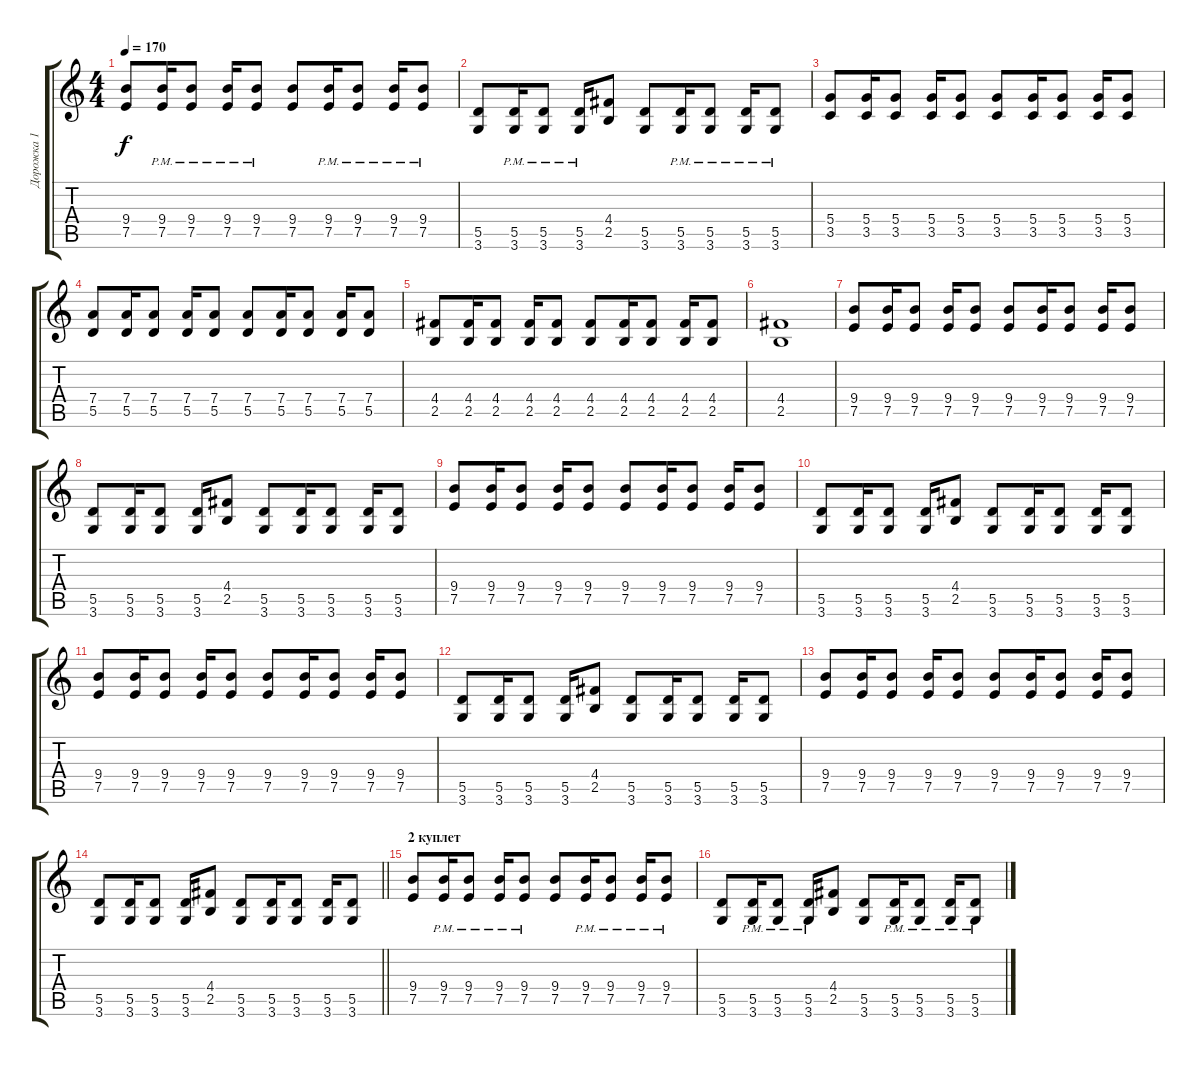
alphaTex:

\track ("Дорожка 1" "Дорожка 1") {instrument distortionguitar}
\staff {score tabs}
\tuning (E4 B3 G3 D3 A2 E2) {hide}
\ts (4 4)
\tempo 170
\clef g2
\ks c
(9.4 7.5).8{dy f} (9.4{pm} 7.5{pm}).16 (9.4{pm} 7.5{pm}).8 (9.4{pm} 7.5{pm}).16 (9.4{pm} 7.5{pm}).8 (9.4 7.5).8 (9.4{pm} 7.5{pm}).16 (9.4{pm} 7.5{pm}).8 (9.4{pm} 7.5{pm}).16 (9.4{pm} 7.5{pm}).8 |
(5.5 3.6).8 (5.5{pm} 3.6{pm}).16 (5.5{pm} 3.6{pm}).8 (5.5{pm} 3.6{pm}).16 (4.4 2.5).8 (5.5 3.6).8 (5.5{pm} 3.6{pm}).16 (5.5{pm} 3.6{pm}).8 (5.5{pm} 3.6{pm}).16 (5.5{pm} 3.6{pm}).8 |
(5.4 3.5).8 (5.4 3.5).16 (5.4 3.5).8 (5.4 3.5).16 (5.4 3.5).8 (5.4 3.5).8 (5.4 3.5).16 (5.4 3.5).8 (5.4 3.5).16 (5.4 3.5).8 |
(7.4 5.5).8 (7.4 5.5).16 (7.4 5.5).8 (7.4 5.5).16 (7.4 5.5).8 (7.4 5.5).8 (7.4 5.5).16 (7.4 5.5).8 (7.4 5.5).16 (7.4 5.5).8 |
(4.4 2.5).8 (4.4 2.5).16 (4.4 2.5).8 (4.4 2.5).16 (4.4 2.5).8 (4.4 2.5).8 (4.4 2.5).16 (4.4 2.5).8 (4.4 2.5).16 (4.4 2.5).8 |
(4.4 2.5).1 |
(9.4 7.5).8 (9.4 7.5).16 (9.4 7.5).8 (9.4 7.5).16 (9.4 7.5).8 (9.4 7.5).8 (9.4 7.5).16 (9.4 7.5).8 (9.4 7.5).16 (9.4 7.5).8 |
(5.5 3.6).8 (5.5 3.6).16 (5.5 3.6).8 (5.5 3.6).16 (4.4 2.5).8 (5.5 3.6).8 (5.5 3.6).16 (5.5 3.6).8 (5.5 3.6).16 (5.5 3.6).8 |
(9.4 7.5).8 (9.4 7.5).16 (9.4 7.5).8 (9.4 7.5).16 (9.4 7.5).8 (9.4 7.5).8 (9.4 7.5).16 (9.4 7.5).8 (9.4 7.5).16 (9.4 7.5).8 |
(5.5 3.6).8 (5.5 3.6).16 (5.5 3.6).8 (5.5 3.6).16 (4.4 2.5).8 (5.5 3.6).8 (5.5 3.6).16 (5.5 3.6).8 (5.5 3.6).16 (5.5 3.6).8 |
(9.4 7.5).8 (9.4 7.5).16 (9.4 7.5).8 (9.4 7.5).16 (9.4 7.5).8 (9.4 7.5).8 (9.4 7.5).16 (9.4 7.5).8 (9.4 7.5).16 (9.4 7.5).8 |
(5.5 3.6).8 (5.5 3.6).16 (5.5 3.6).8 (5.5 3.6).16 (4.4 2.5).8 (5.5 3.6).8 (5.5 3.6).16 (5.5 3.6).8 (5.5 3.6).16 (5.5 3.6).8 |
(9.4 7.5).8 (9.4 7.5).16 (9.4 7.5).8 (9.4 7.5).16 (9.4 7.5).8 (9.4 7.5).8 (9.4 7.5).16 (9.4 7.5).8 (9.4 7.5).16 (9.4 7.5).8 |
\barLineRight lightlight
(5.5 3.6).8 (5.5 3.6).16 (5.5 3.6).8 (5.5 3.6).16 (4.4 2.5).8 (5.5 3.6).8 (5.5 3.6).16 (5.5 3.6).8 (5.5 3.6).16 (5.5 3.6).8 |
\section ("" "2 куплет")
(9.4 7.5).8 (9.4{pm} 7.5{pm}).16 (9.4{pm} 7.5{pm}).8 (9.4{pm} 7.5{pm}).16 (9.4{pm} 7.5{pm}).8 (9.4 7.5).8 (9.4{pm} 7.5{pm}).16 (9.4{pm} 7.5{pm}).8 (9.4{pm} 7.5{pm}).16 (9.4{pm} 7.5{pm}).8 |
(5.5 3.6).8 (5.5{pm} 3.6{pm}).16 (5.5{pm} 3.6{pm}).8 (5.5{pm} 3.6{pm}).16 (4.4 2.5).8 (5.5 3.6).8 (5.5{pm} 3.6{pm}).16 (5.5{pm} 3.6{pm}).8 (5.5{pm} 3.6{pm}).16 (5.5{pm} 3.6{pm}).8
